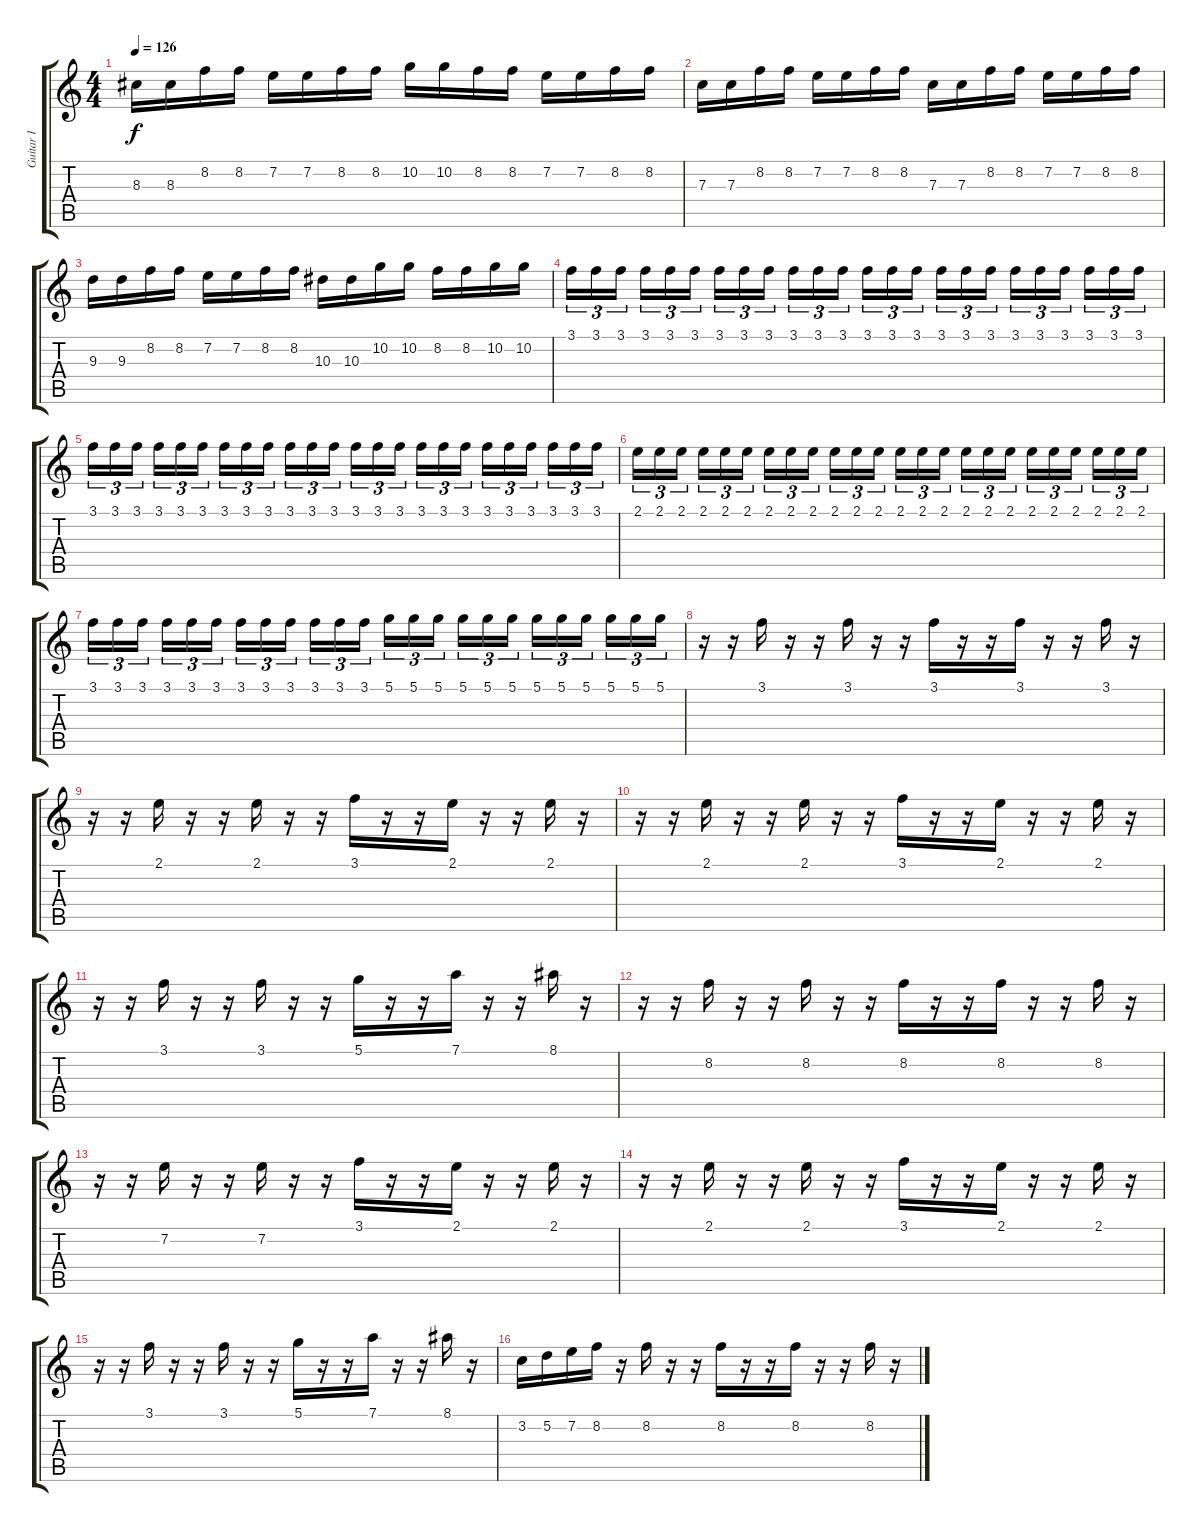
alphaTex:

\track ("Guitar I" "Guitar I") {instrument distortionguitar}
\staff {score tabs}
\tuning (D4 A3 F3 C3 G2 D2) {hide}
\ts (4 4)
\tempo 126
\clef g2
\ks c
8.3.16{dy f} 8.3.16 8.2.16 8.2.16 7.2.16 7.2.16 8.2.16 8.2.16 10.2.16 10.2.16 8.2.16 8.2.16 7.2.16 7.2.16 8.2.16 8.2.16 |
7.3.16 7.3.16 8.2.16 8.2.16 7.2.16 7.2.16 8.2.16 8.2.16 7.3.16 7.3.16 8.2.16 8.2.16 7.2.16 7.2.16 8.2.16 8.2.16 |
9.3.16 9.3.16 8.2.16 8.2.16 7.2.16 7.2.16 8.2.16 8.2.16 10.3.16 10.3.16 10.2.16 10.2.16 8.2.16 8.2.16 10.2.16 10.2.16 |
3.1.16{tu (3 2)} 3.1.16{tu (3 2)} 3.1.16{tu (3 2)} 3.1.16{tu (3 2)} 3.1.16{tu (3 2)} 3.1.16{tu (3 2)} 3.1.16{tu (3 2)} 3.1.16{tu (3 2)} 3.1.16{tu (3 2)} 3.1.16{tu (3 2)} 3.1.16{tu (3 2)} 3.1.16{tu (3 2)} 3.1.16{tu (3 2)} 3.1.16{tu (3 2)} 3.1.16{tu (3 2)} 3.1.16{tu (3 2)} 3.1.16{tu (3 2)} 3.1.16{tu (3 2)} 3.1.16{tu (3 2)} 3.1.16{tu (3 2)} 3.1.16{tu (3 2)} 3.1.16{tu (3 2)} 3.1.16{tu (3 2)} 3.1.16{tu (3 2)} |
3.1.16{tu (3 2)} 3.1.16{tu (3 2)} 3.1.16{tu (3 2)} 3.1.16{tu (3 2)} 3.1.16{tu (3 2)} 3.1.16{tu (3 2)} 3.1.16{tu (3 2)} 3.1.16{tu (3 2)} 3.1.16{tu (3 2)} 3.1.16{tu (3 2)} 3.1.16{tu (3 2)} 3.1.16{tu (3 2)} 3.1.16{tu (3 2)} 3.1.16{tu (3 2)} 3.1.16{tu (3 2)} 3.1.16{tu (3 2)} 3.1.16{tu (3 2)} 3.1.16{tu (3 2)} 3.1.16{tu (3 2)} 3.1.16{tu (3 2)} 3.1.16{tu (3 2)} 3.1.16{tu (3 2)} 3.1.16{tu (3 2)} 3.1.16{tu (3 2)} |
2.1.16{tu (3 2)} 2.1.16{tu (3 2)} 2.1.16{tu (3 2)} 2.1.16{tu (3 2)} 2.1.16{tu (3 2)} 2.1.16{tu (3 2)} 2.1.16{tu (3 2)} 2.1.16{tu (3 2)} 2.1.16{tu (3 2)} 2.1.16{tu (3 2)} 2.1.16{tu (3 2)} 2.1.16{tu (3 2)} 2.1.16{tu (3 2)} 2.1.16{tu (3 2)} 2.1.16{tu (3 2)} 2.1.16{tu (3 2)} 2.1.16{tu (3 2)} 2.1.16{tu (3 2)} 2.1.16{tu (3 2)} 2.1.16{tu (3 2)} 2.1.16{tu (3 2)} 2.1.16{tu (3 2)} 2.1.16{tu (3 2)} 2.1.16{tu (3 2)} |
3.1.16{tu (3 2)} 3.1.16{tu (3 2)} 3.1.16{tu (3 2)} 3.1.16{tu (3 2)} 3.1.16{tu (3 2)} 3.1.16{tu (3 2)} 3.1.16{tu (3 2)} 3.1.16{tu (3 2)} 3.1.16{tu (3 2)} 3.1.16{tu (3 2)} 3.1.16{tu (3 2)} 3.1.16{tu (3 2)} 5.1.16{tu (3 2)} 5.1.16{tu (3 2)} 5.1.16{tu (3 2)} 5.1.16{tu (3 2)} 5.1.16{tu (3 2)} 5.1.16{tu (3 2)} 5.1.16{tu (3 2)} 5.1.16{tu (3 2)} 5.1.16{tu (3 2)} 5.1.16{tu (3 2)} 5.1.16{tu (3 2)} 5.1.16{tu (3 2)} |
r.16 r.16 3.1.16 r.16 r.16 3.1.16 r.16 r.16 3.1.16 r.16 r.16 3.1.16 r.16 r.16 3.1.16 r.16 |
r.16 r.16 2.1.16 r.16 r.16 2.1.16 r.16 r.16 3.1.16 r.16 r.16 2.1.16 r.16 r.16 2.1.16 r.16 |
r.16 r.16 2.1.16 r.16 r.16 2.1.16 r.16 r.16 3.1.16 r.16 r.16 2.1.16 r.16 r.16 2.1.16 r.16 |
r.16 r.16 3.1.16 r.16 r.16 3.1.16 r.16 r.16 5.1.16 r.16 r.16 7.1.16 r.16 r.16 8.1.16 r.16 |
r.16 r.16 8.2.16 r.16 r.16 8.2.16 r.16 r.16 8.2.16 r.16 r.16 8.2.16 r.16 r.16 8.2.16 r.16 |
r.16 r.16 7.2.16 r.16 r.16 7.2.16 r.16 r.16 3.1.16 r.16 r.16 2.1.16 r.16 r.16 2.1.16 r.16 |
r.16 r.16 2.1.16 r.16 r.16 2.1.16 r.16 r.16 3.1.16 r.16 r.16 2.1.16 r.16 r.16 2.1.16 r.16 |
r.16 r.16 3.1.16 r.16 r.16 3.1.16 r.16 r.16 5.1.16 r.16 r.16 7.1.16 r.16 r.16 8.1.16 r.16 |
3.2.16 5.2.16 7.2.16 8.2.16 r.16 8.2.16 r.16 r.16 8.2.16 r.16 r.16 8.2.16 r.16 r.16 8.2.16 r.16
